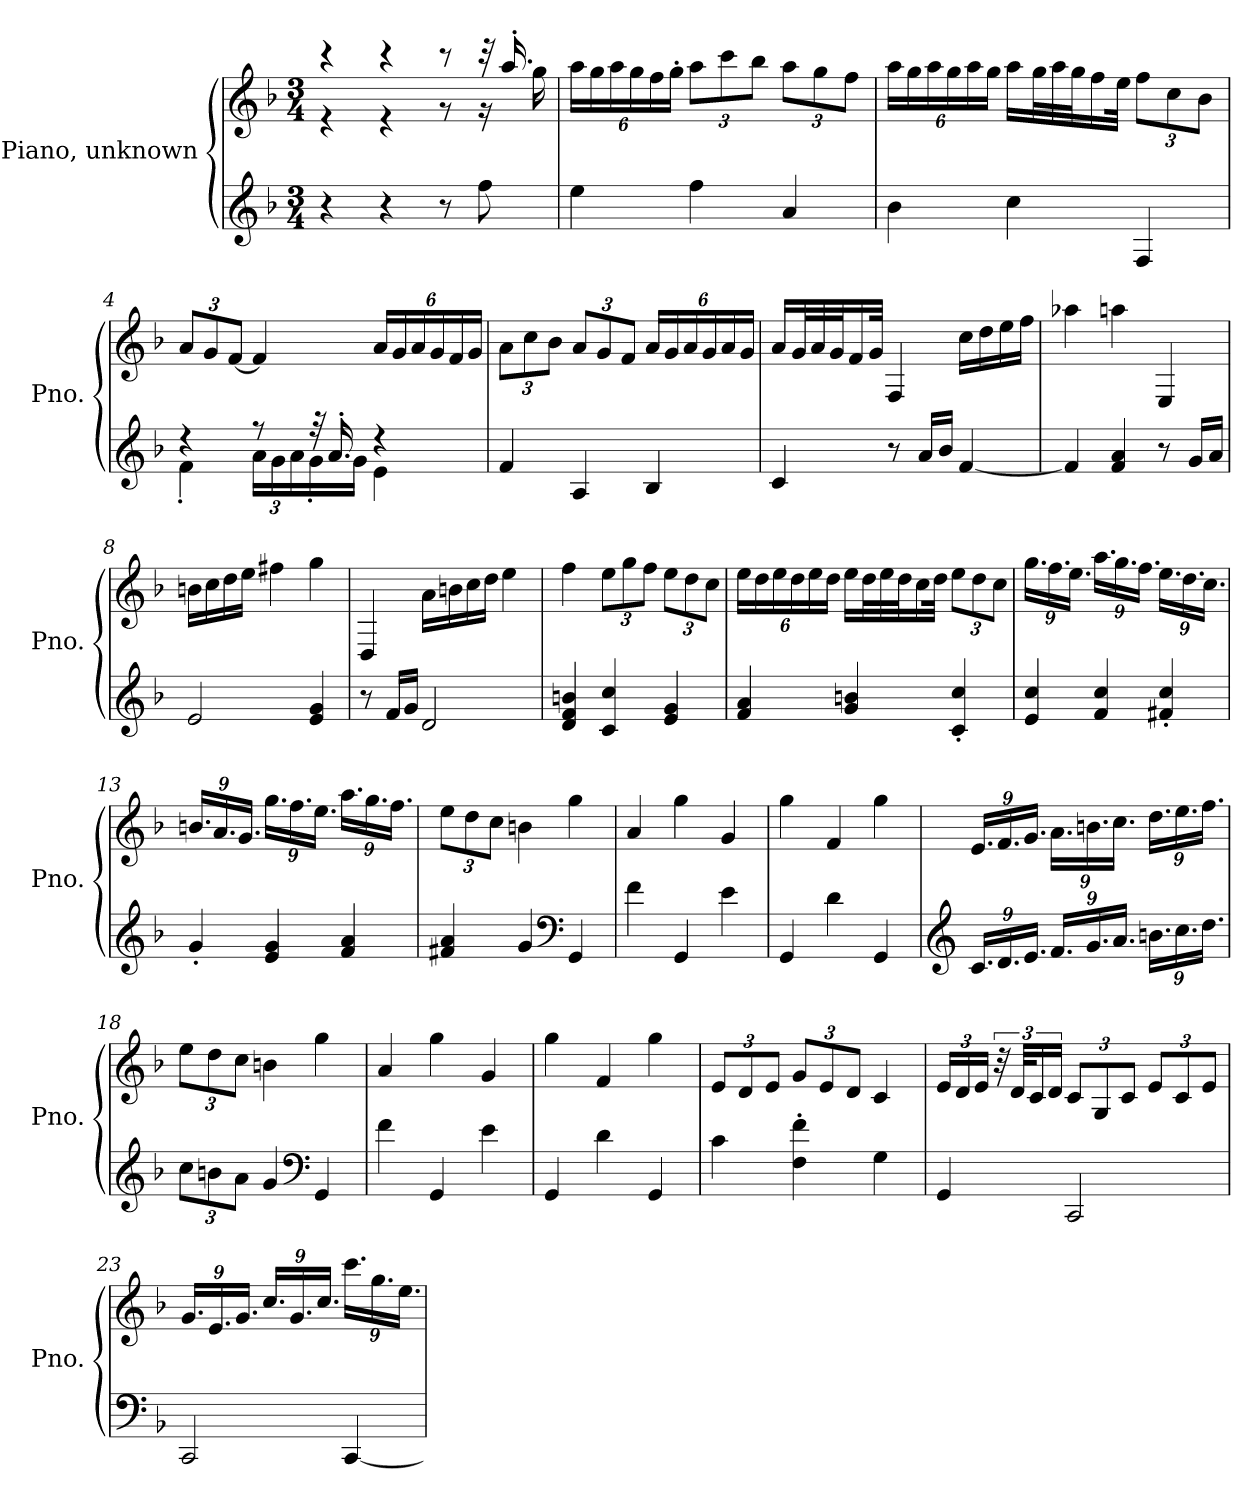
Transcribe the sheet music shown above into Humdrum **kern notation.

**kern	**kern
*part1	*part1
*staff2	*staff1
*I"Piano, unknown	*
*I'Pno.	*
*clefG2	*clefG2
*k[b-]	*k[b-]
*M3/4	*M3/4
*MM140	*MM140
=1	=1
*	*^
4r	4r	4r
4r	4r	4r
8r	8r	8r
8ff\	32r	16r
.	16.aa'/	.
.	.	16gg\
*	*v	*v
=2	=2
*	*Xbrackettup
4ee\	24aa\LL
.	24gg\
.	24aa\
.	24gg\
.	24ff\
.	24gg'\JJ
4ff\	12aa\L
.	12ccc\
.	12bb-\J
4a/	12aa\L
.	12gg\
.	12ff\J
=3	=3
4b-\	24aa\LL
.	24gg\
.	24aa\
.	24gg\
.	24aa\
.	24gg\JJ
4cc\	16aa\LL
.	32gg\L
.	32aa\
.	32gg\J
.	16ff\
.	32ee\JJk
4F/	12ff\L
.	12cc\
.	12b-\J
!!LO:LB:g=z
=4	=4
*^	*
4r	4f'\	12a/L
.	.	12g/
.	.	[12f/J
*	*Xbrackettup	*
8r	24a\LL	4f/]
.	24g\	.
.	24a\	.
32r	16g'\	.
16.a'/	.	.
.	16g\JJ	.
4r	4e\	24a/LL
.	.	24g/
.	.	24a/
.	.	24g/
.	.	24f/
.	.	24g/JJ
*v	*v	*
=5	=5
4f/	12a\L
.	12cc\
.	12b-\J
4A/	12a/L
.	12g/
.	12f/J
4B-/	24a/LL
.	24g/
.	24a/
.	24g/
.	24a/
.	24g/JJ
=6	=6
4c/	16a/LL
.	32g/L
.	32a/
.	32g/J
.	16f/
.	32g/JJk
8r	4F/
16a/LL	.
16b-/JJ	.
[4f/	16cc\LL
.	16dd\
.	16ee\
.	16ff\JJ
!!LO:LB:g=z
=7	=7
4f/]	4aa-X\
4f/ 4a/	4aan\
8r	4E/
16g/LL	.
16a/JJ	.
=8	=8
2e/	16bn\LL
.	16cc\
.	16dd\
.	16ee\JJ
.	4ff#X\
4e/ 4g/	4gg\
=9	=9
8r	4D/
16f/LL	.
16g/JJ	.
2d/	16a\LL
.	16bn\
.	16cc\
.	16dd\JJ
.	4ee\
=10	=10
4d/ 4f/ 4bn/	4ff\
4c/ 4cc/	12ee\L
.	12gg\
.	12ff\J
4e/ 4g/	12ee\L
.	12dd\
.	12cc\J
!!LO:LB:g=z
=11	=11
4f/ 4a/	24ee\LL
.	24dd\
.	24ee\
.	24dd\
.	24ee\
.	24dd\JJ
4g/ 4bn/	16ee\LL
.	32dd\L
.	32ee\
.	32dd\J
.	16cc\
.	32dd\JJk
4c/' 4cc/'	12ee\L
.	12dd\
.	12cc\J
=12	=12
4e/ 4cc/	18.gg\LL
.	18.ff\
.	18.ee\JJ
4f/ 4cc/	18.aa\LL
.	18.gg\
.	18.ff\JJ
4f#X/' 4cc/'	18.ee\LL
.	18.dd\
.	18.cc\JJ
=13	=13
4g'/	18.bn/LL
.	18.a/
.	18.g/JJ
4e/ 4g/	18.gg\LL
.	18.ff\
.	18.ee\JJ
4f/ 4a/	18.aa\LL
.	18.gg\
.	18.ff\JJ
!!LO:LB:g=z
=14	=14
4f#X/ 4a/	12ee\L
.	12dd\
.	12cc\J
4g/	4bn\
*clefF4	*
4GG/	4gg\
=15	=15
4f\	4a/
4GG/	4gg\
4e\	4g/
=16	=16
4GG/	4gg\
4d\	4f/
4GG/	4gg\
=17	=17
*clefG2	*
18.c/LL	18.e/LL
18.d/	18.f/
18.e/JJ	18.g/JJ
18.f/LL	18.a\LL
18.g/	18.bn\
18.a/JJ	18.cc\JJ
18.bn\LL	18.dd\LL
18.cc\	18.ee\
18.dd\JJ	18.ff\JJ
=18	=18
12cc\L	12ee\L
12bn\	12dd\
12a\J	12cc\J
4g/	4bn\
*clefF4	*
4GG/	4gg\
!!LO:LB:g=z
=19	=19
4f\	4a/
4GG/	4gg\
4e\	4g/
=20	=20
4GG/	4gg\
4d\	4f/
4GG/	4gg\
=21	=21
4c\	12e/L
.	12d/
.	12e/J
4F\' 4f\'	12g/L
.	12e/
.	12d/J
4G\	4c/
=22	=22
4GG/	24e/LL
.	24d/
.	24e/JJ
*	*brackettup
.	48r
.	48d/KLL
.	24c/
.	24d/JJ
*	*Xbrackettup
2CC/	12c/L
.	12G/
.	12c/J
.	12e/L
.	12c/
.	12e/J
=23	=23
2CC/	18.g/LL
.	18.e/
.	18.g/JJ
.	18.cc/LL
.	18.g/
.	18.cc/JJ
[4CC/	18.ccc\LL
.	18.gg\
.	18.ee\JJ
=	=
*-	*-
